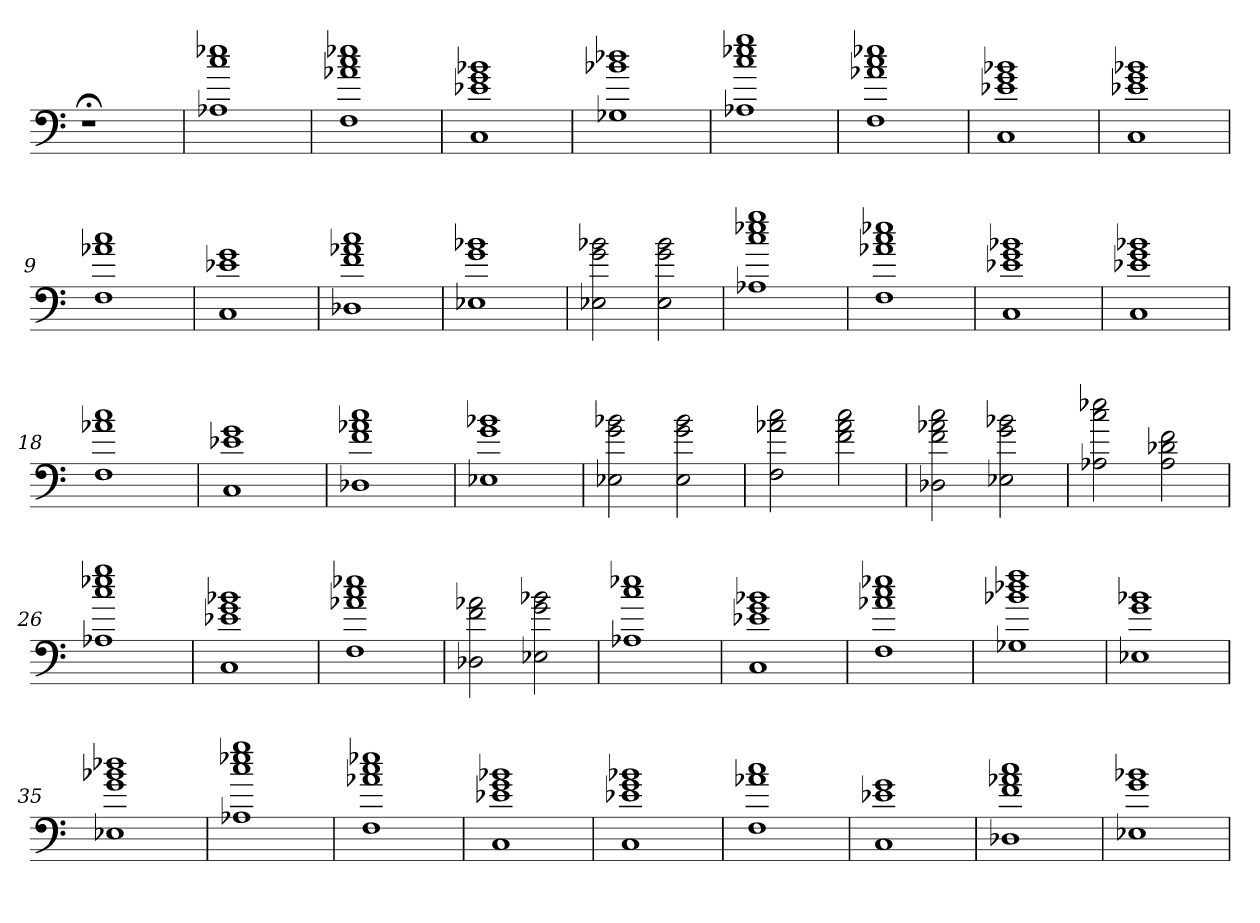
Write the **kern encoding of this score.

**kern
*part1
*staff1
=
1r;<
=1
1A-X 1cc 1ee-X
=2
1F 1a-X 1cc 1ee-X
=3
1C 1e-X 1g 1b-X
=4
1G-X 1b-X 1dd-X
=5
1A-X 1cc 1ee-X 1gg
=6
1F 1a-X 1cc 1ee-X
=7
1C 1e-X 1g 1b-X
=8
1C 1e-X 1g 1b-X
=9
1F 1a-X 1cc
=10
1C 1e-X 1g
=11
1D-X 1f 1a-X 1cc
=12
1E-X 1g 1b-X
=13
2E-X 2g 2b-X
2E- 2g 2b-
=14
1A-X 1cc 1ee-X 1gg
=15
1F 1a-X 1cc 1ee-X
=16
1C 1e-X 1g 1b-X
=17
1C 1e-X 1g 1b-X
=18
1F 1a-X 1cc
=19
1C 1e-X 1g
=20
1D-X 1f 1a-X 1cc
=21
1E-X 1g 1b-X
=22
2E-X 2g 2b-X
2E- 2g 2b-
=23
2F 2a-X 2cc
2f 2a- 2cc
=24
2D-X 2f 2a-X 2cc
2E-X 2g 2b-X
=25
2A-X 2cc 2ee-X
2A- 2d-X 2f
=26
1A-X 1cc 1ee-X 1gg
=27
1C 1e-X 1g 1b-X
=28
1F 1a-X 1cc 1ee-X
=29
2D-X 2f 2a-X
2E-X 2g 2b-X
=30
1A-X 1cc 1ee-X
=31
1C 1e-X 1g 1b-X
=32
1F 1a-X 1cc 1ee-X
=33
1G-X 1b-X 1dd-X 1ff
=34
1E-X 1g 1b-X
=35
1E-X 1g 1b-X 1dd-X
=36
1A-X 1cc 1ee-X 1gg
=37
1F 1a-X 1cc 1ee-X
=38
1C 1e-X 1g 1b-X
=39
1C 1e-X 1g 1b-X
=40
1F 1a-X 1cc
=41
1C 1e-X 1g
=42
1D-X 1f 1a-X 1cc
=43
1E-X 1g 1b-X
=
*-
